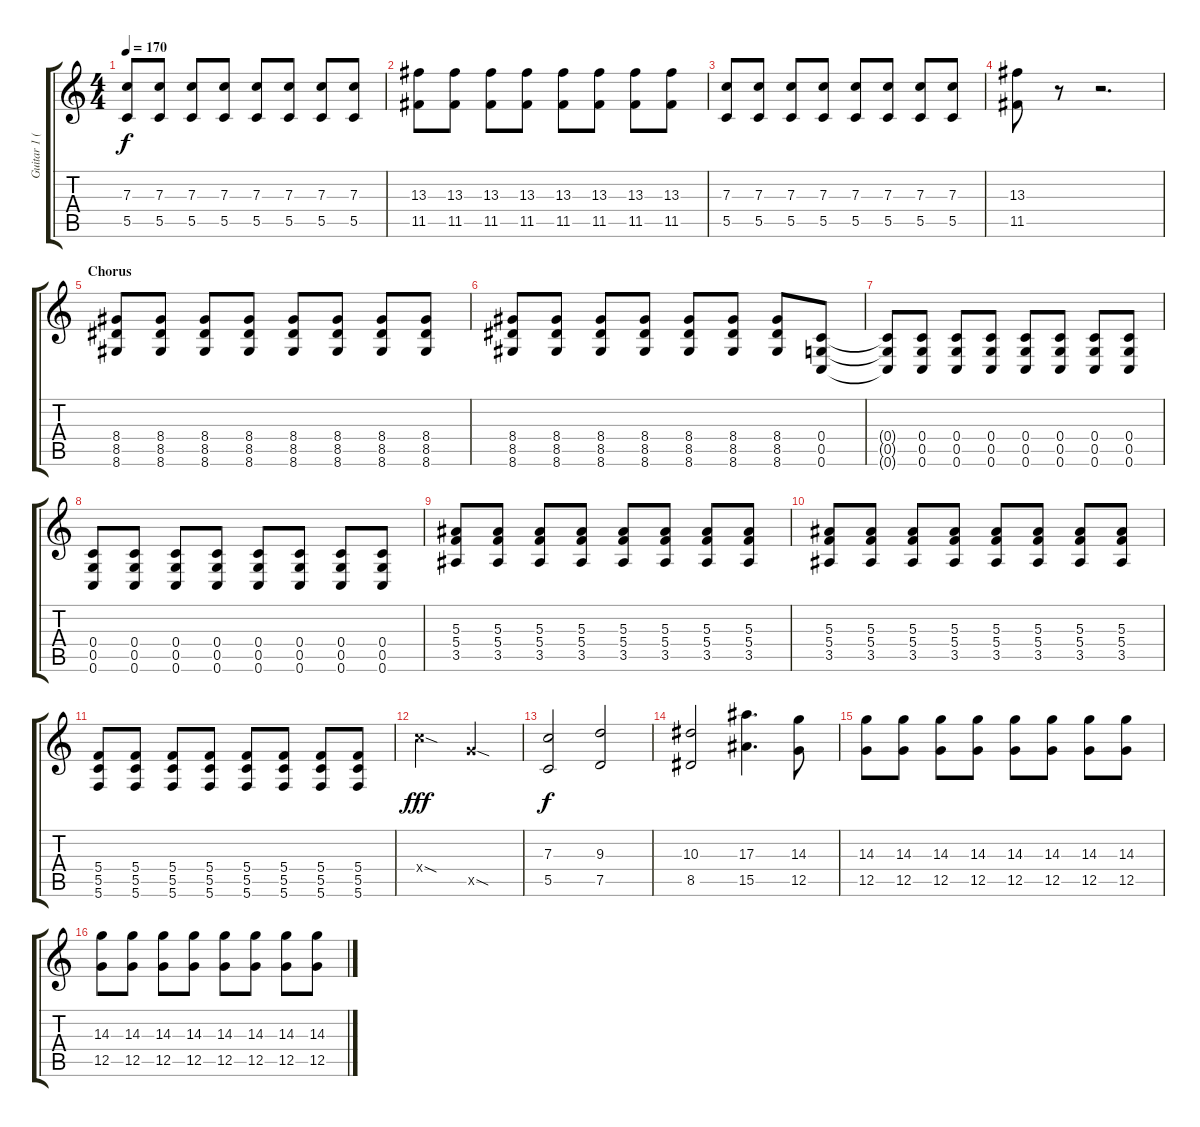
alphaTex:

\track ("Guitar 1 (Dan Jacobs)" "Guitar 1 (") {instrument distortionguitar}
\staff {score tabs}
\tuning (D4 A3 F3 C3 G2 C2) {hide}
\ts (4 4)
\tempo 170
\clef g2
\ks c
(7.3 5.5).8{dy f} (7.3 5.5).8 (7.3 5.5).8 (7.3 5.5).8 (7.3 5.5).8 (7.3 5.5).8 (7.3 5.5).8 (7.3 5.5).8 |
(13.3 11.5).8 (13.3 11.5).8 (13.3 11.5).8 (13.3 11.5).8 (13.3 11.5).8 (13.3 11.5).8 (13.3 11.5).8 (13.3 11.5).8 |
(7.3 5.5).8 (7.3 5.5).8 (7.3 5.5).8 (7.3 5.5).8 (7.3 5.5).8 (7.3 5.5).8 (7.3 5.5).8 (7.3 5.5).8 |
(13.3 11.5).8 r.8 r.2{d} |
\section ("" "Chorus")
(8.4 8.5 8.6).8 (8.4 8.5 8.6).8 (8.4 8.5 8.6).8 (8.4 8.5 8.6).8 (8.4 8.5 8.6).8 (8.4 8.5 8.6).8 (8.4 8.5 8.6).8 (8.4 8.5 8.6).8 |
(8.4 8.5 8.6).8 (8.4 8.5 8.6).8 (8.4 8.5 8.6).8 (8.4 8.5 8.6).8 (8.4 8.5 8.6).8 (8.4 8.5 8.6).8 (8.4 8.5 8.6).8 (0.4 0.5 0.6).8 |
(0.4{t} 0.5{t} 0.6{t}).8 (0.4 0.5 0.6).8 (0.4 0.5 0.6).8 (0.4 0.5 0.6).8 (0.4 0.5 0.6).8 (0.4 0.5 0.6).8 (0.4 0.5 0.6).8 (0.4 0.5 0.6).8 |
(0.4 0.5 0.6).8 (0.4 0.5 0.6).8 (0.4 0.5 0.6).8 (0.4 0.5 0.6).8 (0.4 0.5 0.6).8 (0.4 0.5 0.6).8 (0.4 0.5 0.6).8 (0.4 0.5 0.6).8 |
(5.3 5.4 3.5).8 (5.3 5.4 3.5).8 (5.3 5.4 3.5).8 (5.3 5.4 3.5).8 (5.3 5.4 3.5).8 (5.3 5.4 3.5).8 (5.3 5.4 3.5).8 (5.3 5.4 3.5).8 |
(5.3 5.4 3.5).8 (5.3 5.4 3.5).8 (5.3 5.4 3.5).8 (5.3 5.4 3.5).8 (5.3 5.4 3.5).8 (5.3 5.4 3.5).8 (5.3 5.4 3.5).8 (5.3 5.4 3.5).8 |
(5.4 5.5 5.6).8 (5.4 5.5 5.6).8 (5.4 5.5 5.6).8 (5.4 5.5 5.6).8 (5.4 5.5 5.6).8 (5.4 5.5 5.6).8 (5.4 5.5 5.6).8 (5.4 5.5 5.6).8 |
12.4{sod x}.2{dy fff} 12.5{sod x}.2 |
(7.3 5.5).2{dy f volume 8 balance 8} (9.3 7.5).2 |
(10.3 8.5).2 (17.3 15.5).4{d} (14.3 12.5).8 |
(14.3 12.5).8 (14.3 12.5).8 (14.3 12.5).8 (14.3 12.5).8 (14.3 12.5).8 (14.3 12.5).8 (14.3 12.5).8 (14.3 12.5).8 |
(14.3 12.5).8 (14.3 12.5).8 (14.3 12.5).8 (14.3 12.5).8 (14.3 12.5).8 (14.3 12.5).8 (14.3 12.5).8 (14.3 12.5).8
